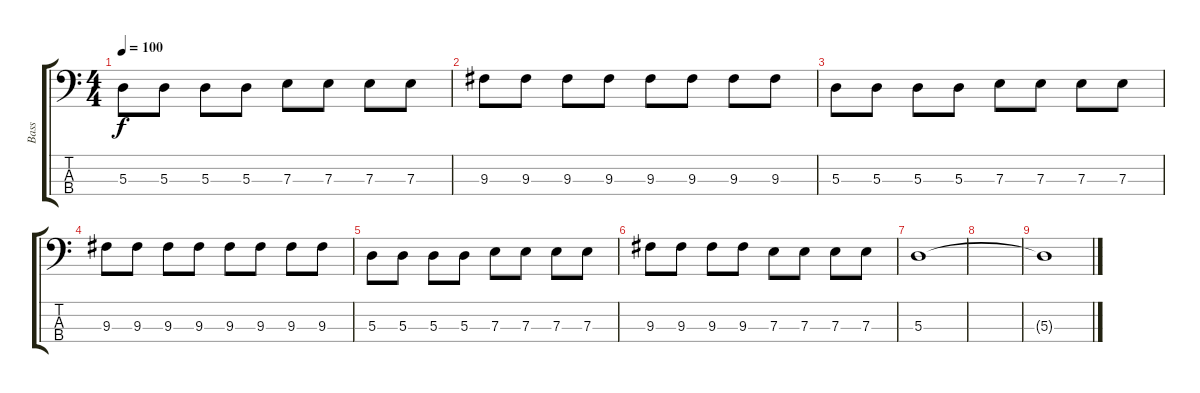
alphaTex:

\track ("Bass" "Bass") {instrument electricbassfinger}
\staff {score tabs}
\tuning (G2 D2 A1 E1) {hide}
\ts (4 4)
\tempo 100
\clef f4
\ks c
5.3.8{dy f} 5.3.8 5.3.8 5.3.8 7.3.8 7.3.8 7.3.8 7.3.8 |
9.3.8 9.3.8 9.3.8 9.3.8 9.3.8 9.3.8 9.3.8 9.3.8 |
5.3.8 5.3.8 5.3.8 5.3.8 7.3.8 7.3.8 7.3.8 7.3.8 |
9.3.8 9.3.8 9.3.8 9.3.8 9.3.8 9.3.8 9.3.8 9.3.8 |
5.3.8 5.3.8 5.3.8 5.3.8 7.3.8 7.3.8 7.3.8 7.3.8 |
9.3.8 9.3.8 9.3.8 9.3.8 7.3.8 7.3.8 7.3.8 7.3.8 |
5.3.1 |
|
5.3{t}.1
